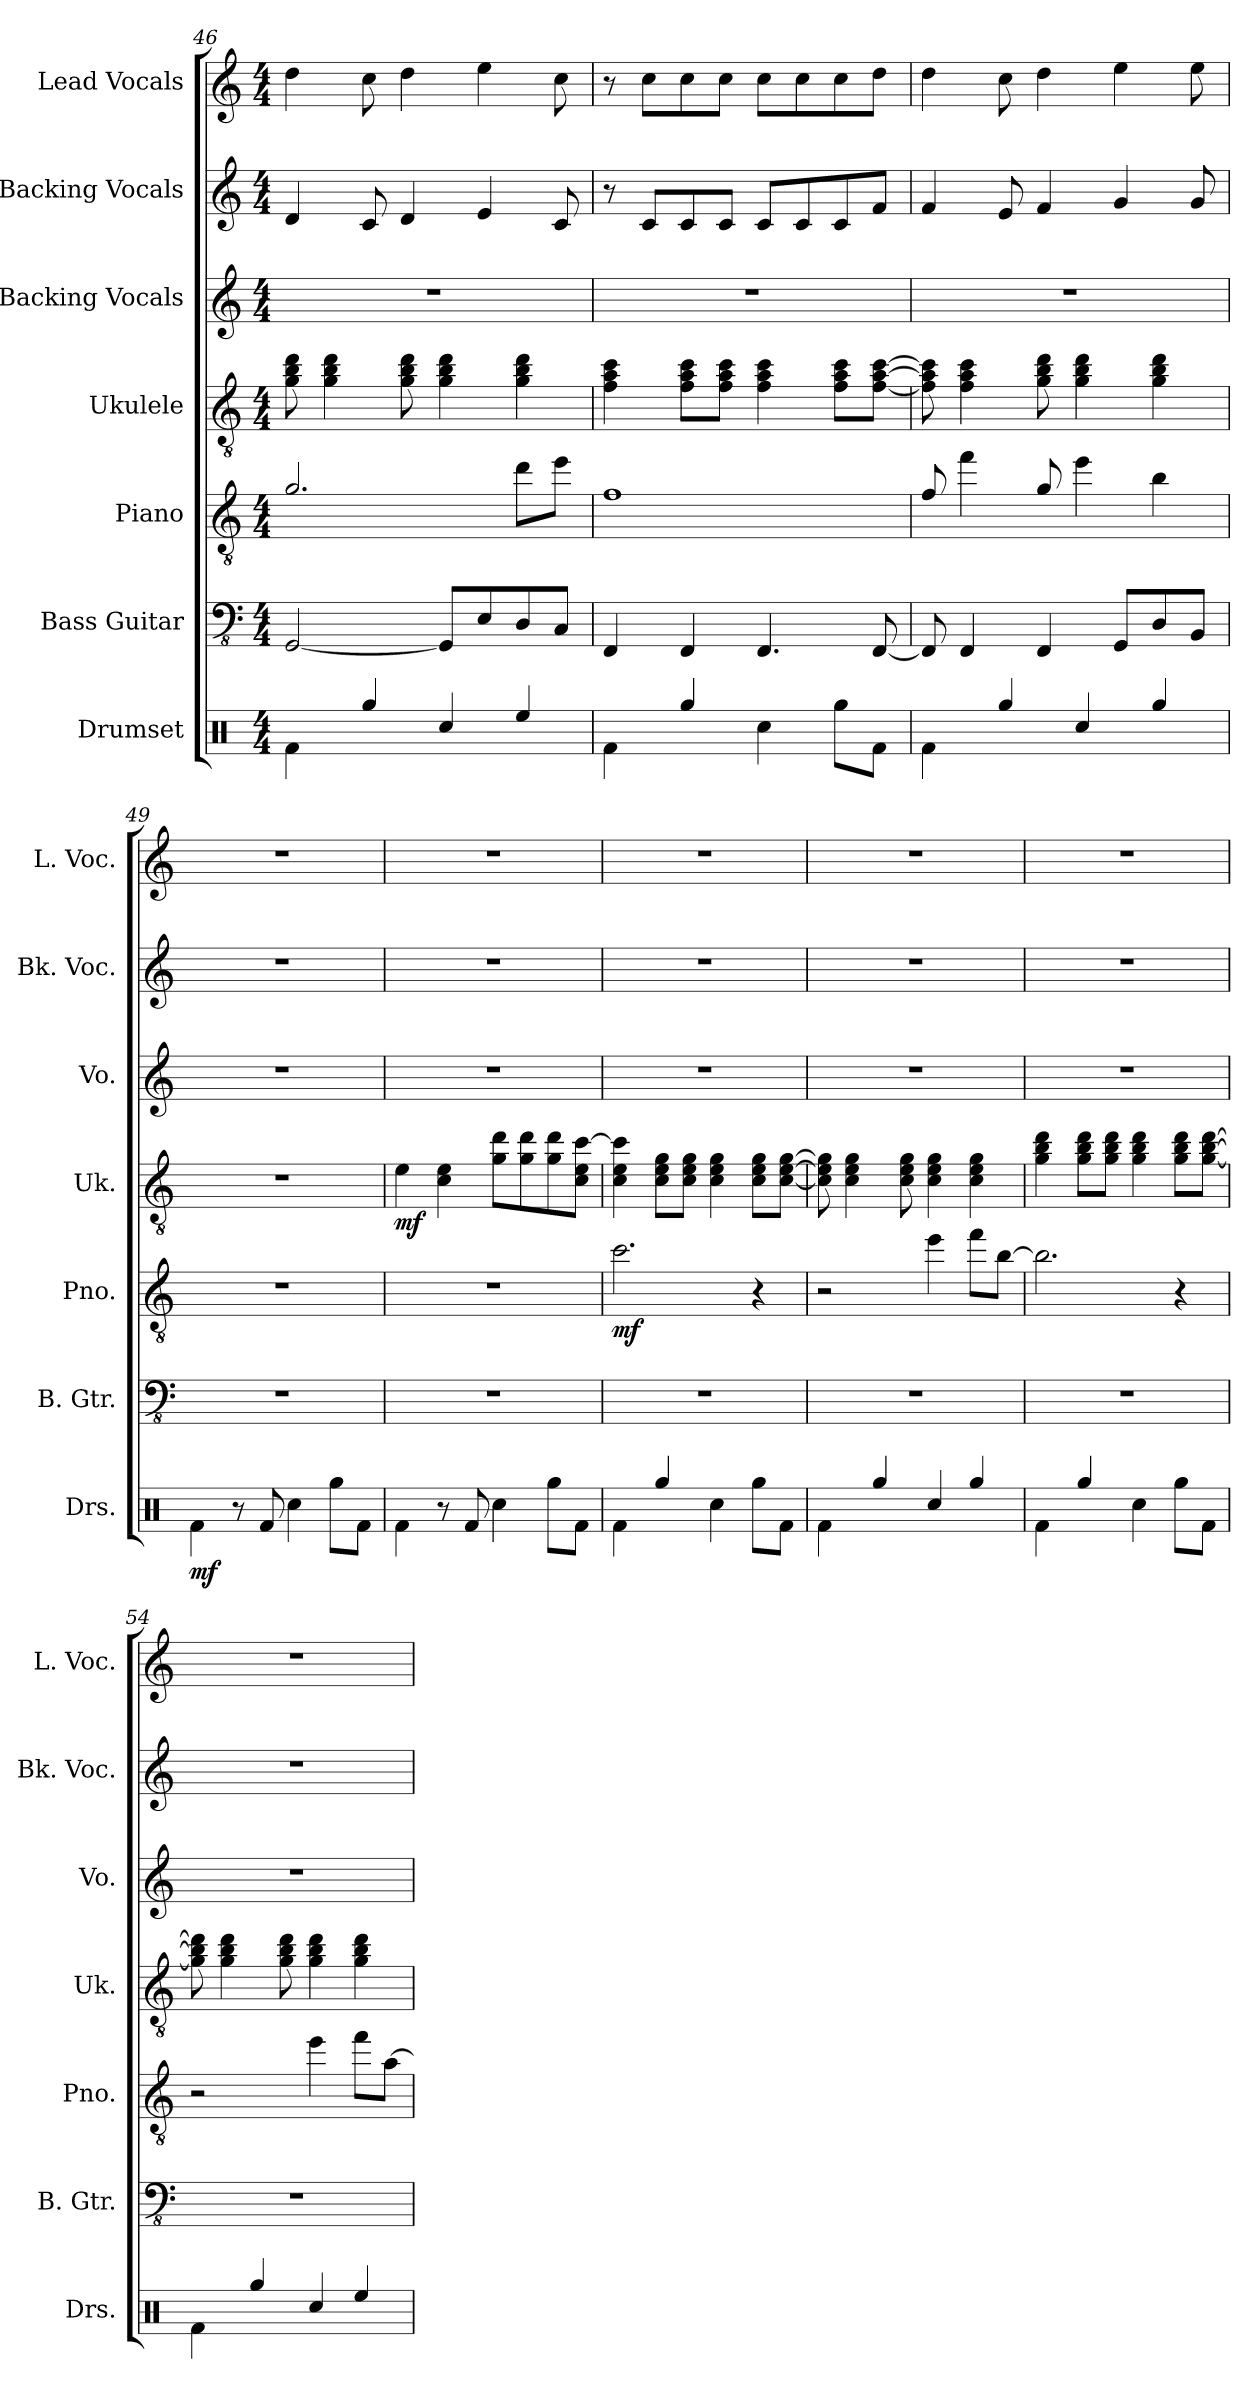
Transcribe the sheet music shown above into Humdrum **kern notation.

**kern	**dynam	**kern	**kern	**dynam	**kern	**dynam	**kern	**kern	**kern
*part7	*part7	*part6	*part5	*part5	*part4	*part4	*part3	*part2	*part1
*staff7	*staff7	*staff6	*staff5	*staff5	*staff4	*staff4	*staff3	*staff2	*staff1
*I"Drumset	*	*I"Bass Guitar	*I"Piano	*	*I"Ukulele	*	*I"Backing Vocals	*I"Backing Vocals	*I"Lead Vocals
*I'Drs.	*	*I'B. Gtr.	*I'Pno.	*	*I'Uk.	*	*I'Vo.	*I'Bk. Voc.	*I'L. Voc.
*clefX	*	*clefFv4	*clefGv2	*	*clefGv2	*	*clefG2	*clefG2	*clefG2
*k[]	*	*k[]	*k[]	*	*k[]	*	*k[]	*k[]	*k[]
*M4/4	*	*M4/4	*M4/4	*	*M4/4	*	*M4/4	*M4/4	*M4/4
=46	=46	=46	=46	=46	=46	=46	=46	=46	=46
4Rf\	.	[2GGG/	2.g/	.	8g\ 8b\ 8dd\	.	1r	4d/	4dd\
.	.	.	.	.	4g\ 4b\ 4dd\	.	.	.	.
4Rgg/	.	.	.	.	.	.	.	8c/	8cc\
.	.	.	.	.	8g\ 8b\ 8dd\	.	.	4d/	4dd\
4Rcc/	.	8GGG/L]	.	.	4g\ 4b\ 4dd\	.	.	.	.
.	.	8EE/	.	.	.	.	.	4e/	4ee\
4Ree/	.	8DD/	8dd\L	.	4g\ 4b\ 4dd\	.	.	.	.
.	.	8CC/J	8ee\J	.	.	.	.	8c/	8cc\
=47	=47	=47	=47	=47	=47	=47	=47	=47	=47
4Rf\	.	4FFF/	1f	.	4f\ 4a\ 4cc\	.	1r	8r	8r
.	.	.	.	.	.	.	.	8c/L	8cc\L
4Rgg/	.	4FFF/	.	.	8f\ 8a\ 8cc\L	.	.	8c/	8cc\
.	.	.	.	.	8f\ 8a\ 8cc\J	.	.	8c/J	8cc\J
4Rcc\	.	4.FFF/	.	.	4f\ 4a\ 4cc\	.	.	8c/L	8cc\L
.	.	.	.	.	.	.	.	8c/	8cc\
8Rgg\L	.	.	.	.	8f\ 8a\ 8cc\L	.	.	8c/	8cc\
8Rf\J	.	[8FFF/	.	.	[8f\ [8a\ [8cc\J	.	.	8f/J	8dd\J
=48	=48	=48	=48	=48	=48	=48	=48	=48	=48
4Rf\	.	8FFF/]	8f/	.	8f\] 8a\] 8cc\]	.	1r	4f/	4dd\
.	.	4FFF/	4ff\	.	4f\ 4a\ 4cc\	.	.	.	.
4Rgg/	.	.	.	.	.	.	.	8e/	8cc\
.	.	4FFF/	8g/	.	8g\ 8b\ 8dd\	.	.	4f/	4dd\
4Rcc/	.	.	4ee\	.	4g\ 4b\ 4dd\	.	.	.	.
.	.	8GGG/L	.	.	.	.	.	4g/	4ee\
4Rgg/	.	8DD/	4b\	.	4g\ 4b\ 4dd\	.	.	.	.
.	.	8BBB/J	.	.	.	.	.	8g/	8ee\
!!LO:PB:g=z
=49	=49	=49	=49	=49	=49	=49	=49	=49	=49
!	!LO:DY:b	!	!	!	!	!	!	!	!
4Rf\	mf	1r	1r	.	1r	.	1r	1r	1r
8r	.	.	.	.	.	.	.	.	.
8Rf/	.	.	.	.	.	.	.	.	.
4Rcc\	.	.	.	.	.	.	.	.	.
8Rgg\L	.	.	.	.	.	.	.	.	.
8Rf\J	.	.	.	.	.	.	.	.	.
=50	=50	=50	=50	=50	=50	=50	=50	=50	=50
!	!	!	!	!	!	!LO:DY:b	!	!	!
4Rf\	.	1r	1r	.	4e\	mf	1r	1r	1r
8r	.	.	.	.	4c\ 4e\	.	.	.	.
8Rf/	.	.	.	.	.	.	.	.	.
4Rcc\	.	.	.	.	8g\ 8dd\L	.	.	.	.
.	.	.	.	.	8g\ 8dd\	.	.	.	.
8Rgg\L	.	.	.	.	8g\ 8dd\	.	.	.	.
8Rf\J	.	.	.	.	8c\ 8e\ [8cc\J	.	.	.	.
=51	=51	=51	=51	=51	=51	=51	=51	=51	=51
!	!	!	!	!LO:DY:b	!	!	!	!	!
4Rf\	.	1r	2.cc\	mf	4c\ 4e\ 4cc\]	.	1r	1r	1r
4Rgg/	.	.	.	.	8c\ 8e\ 8g\L	.	.	.	.
.	.	.	.	.	8c\ 8e\ 8g\J	.	.	.	.
4Rcc\	.	.	.	.	4c\ 4e\ 4g\	.	.	.	.
8Rgg\L	.	.	4r	.	8c\ 8e\ 8g\L	.	.	.	.
8Rf\J	.	.	.	.	[8c\ [8e\ [8g\J	.	.	.	.
=52	=52	=52	=52	=52	=52	=52	=52	=52	=52
4Rf\	.	1r	2r	.	8c\] 8e\] 8g\]	.	1r	1r	1r
.	.	.	.	.	4c\ 4e\ 4g\	.	.	.	.
4Rgg/	.	.	.	.	.	.	.	.	.
.	.	.	.	.	8c\ 8e\ 8g\	.	.	.	.
4Rcc/	.	.	4ee\	.	4c\ 4e\ 4g\	.	.	.	.
4Rgg/	.	.	8ff\L	.	4c\ 4e\ 4g\	.	.	.	.
.	.	.	[8b\J	.	.	.	.	.	.
=53	=53	=53	=53	=53	=53	=53	=53	=53	=53
4Rf\	.	1r	2.b\]	.	4g\ 4b\ 4dd\	.	1r	1r	1r
4Rgg/	.	.	.	.	8g\ 8b\ 8dd\L	.	.	.	.
.	.	.	.	.	8g\ 8b\ 8dd\J	.	.	.	.
4Rcc\	.	.	.	.	4g\ 4b\ 4dd\	.	.	.	.
8Rgg\L	.	.	4r	.	8g\ 8b\ 8dd\L	.	.	.	.
8Rf\J	.	.	.	.	[8g\ [8b\ [8dd\J	.	.	.	.
!!LO:PB:g=z
=54	=54	=54	=54	=54	=54	=54	=54	=54	=54
4Rf\	.	1r	2r	.	8g\] 8b\] 8dd\]	.	1r	1r	1r
.	.	.	.	.	4g\ 4b\ 4dd\	.	.	.	.
4Rgg/	.	.	.	.	.	.	.	.	.
.	.	.	.	.	8g\ 8b\ 8dd\	.	.	.	.
4Rcc/	.	.	4ee\	.	4g\ 4b\ 4dd\	.	.	.	.
4Ree/	.	.	8ff\L	.	4g\ 4b\ 4dd\	.	.	.	.
.	.	.	[8a\J	.	.	.	.	.	.
=	=	=	=	=	=	=	=	=	=
*-	*-	*-	*-	*-	*-	*-	*-	*-	*-
